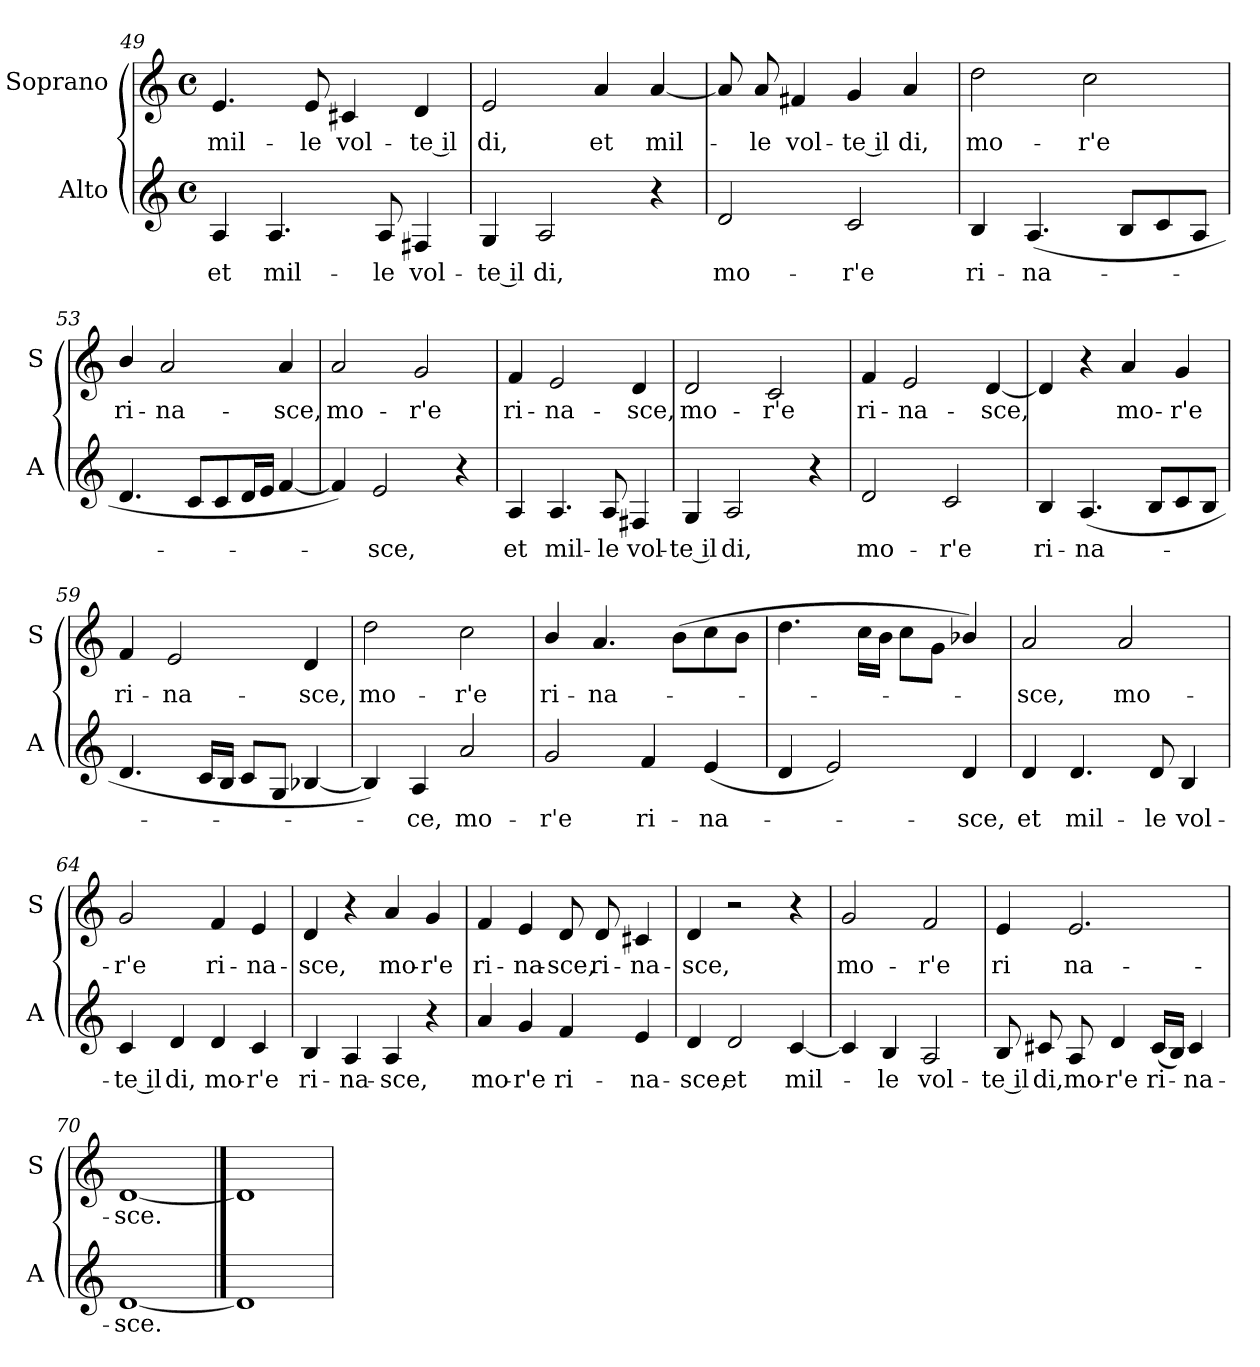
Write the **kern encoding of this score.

**kern	**text	**kern	**text
*part2	*part2	*part1	*part1
*staff2	*staff2	*staff1	*staff1
*I"Alto	*	*I"Soprano	*
*I'A	*	*I'S	*
*clefG2	*	*clefG2	*
*k[]	*	*k[]	*
*C:	*	*C:	*
*M4/4	*	*M4/4	*
*met(c)	*	*met(c)	*
=49	=49	=49	=49
!	!LO:LY:b	!	!LO:LY:b
4A	et	4.e	mil-
!	!LO:LY:b	!	!
4.A	mil-	.	.
!	!	!	!LO:LY:b
.	.	8e	-le
!	!	!	!LO:LY:b
.	.	4c#X	vol-
!	!LO:LY:b	!	!
8A	-le	.	.
!	!LO:LY:b	!	!LO:LY:b
4F#X	vol-	4d	-te il
=50	=50	=50	=50
!	!LO:LY:b	!	!LO:LY:b
4G	-te il	2e	di,
!	!LO:LY:b	!	!
2A	di,	.	.
!	!	!	!LO:LY:b
.	.	4a	et
!	!	!	!LO:LY:b
4r	.	[4a	mil-
=51	=51	=51	=51
!	!LO:LY:b	!	!
2d	mo-	8a]	.
!	!	!	!LO:LY:b
.	.	8a	le
!	!	!	!LO:LY:b
.	.	4f#X	vol-
!	!LO:LY:b	!	!LO:LY:b
2c	-r'e	4g	-te il
!	!	!	!LO:LY:b
.	.	4a	di,
!!LO:LB:g=z
=52	=52	=52	=52
!	!LO:LY:b	!	!LO:LY:b
4B	ri-	2dd	mo-
!	!LO:LY:b	!	!
(<4.A	-na-	.	.
!	!	!	!LO:LY:b
.	.	2cc	-r'e
8BL	.	.	.
8c	.	.	.
8AJ	.	.	.
=53	=53	=53	=53
!	!	!	!LO:LY:b
4.d	.	4b/	ri-
!	!	!	!LO:LY:b
.	.	2a	-na-
8cL	.	.	.
8c	.	.	.
16dL	.	.	.
16eJJ	.	.	.
!	!	!	!LO:LY:b
[4f	.	4a	-sce,
=54	=54	=54	=54
!	!	!	!LO:LY:b
4f])	.	2a	mo-
!	!LO:LY:b	!	!
2e	sce,	.	.
!	!	!	!LO:LY:b
.	.	2g	-r'e
4r	.	.	.
=55	=55	=55	=55
!	!LO:LY:b	!	!LO:LY:b
4A	et	4f	ri-
!	!LO:LY:b	!	!LO:LY:b
4.A	mil-	2e	-na-
!	!LO:LY:b	!	!
8A	-le	.	.
!	!LO:LY:b	!	!LO:LY:b
4F#X	vol-	4d	-sce,
=56	=56	=56	=56
!	!LO:LY:b	!	!LO:LY:b
4G	-te il	2d	mo-
!	!LO:LY:b	!	!
2A	di,	.	.
!	!	!	!LO:LY:b
.	.	2c	-r'e
4r	.	.	.
=57	=57	=57	=57
!	!LO:LY:b	!	!LO:LY:b
2d	mo-	4f	ri-
!	!	!	!LO:LY:b
.	.	2e	-na-
!	!LO:LY:b	!	!
2c	-r'e	.	.
!	!	!	!LO:LY:b
.	.	[4d	-sce,
=58	=58	=58	=58
!	!LO:LY:b	!	!
4B	ri-	4d]	.
!	!LO:LY:b	!	!
(<4.A	-na-	4r	.
!	!	!	!LO:LY:b
.	.	4a	mo-
8BL	.	.	.
!	!	!	!LO:LY:b
8c	.	4g	-r'e
8BJ	.	.	.
!!LO:LB:g=z
=59	=59	=59	=59
!	!	!	!LO:LY:b
4.d	.	4f	ri-
!	!	!	!LO:LY:b
.	.	2e	-na-
16cLL	.	.	.
16BJJ	.	.	.
8cL	.	.	.
8GJ	.	.	.
!	!	!	!LO:LY:b
[4B-X	.	4d	-sce,
=60	=60	=60	=60
!	!	!	!LO:LY:b
4B-])	.	2dd	mo-
!	!LO:LY:b	!	!
4A	ce,	.	.
!	!LO:LY:b	!	!LO:LY:b
2a	mo-	2cc	-r'e
=61	=61	=61	=61
!	!LO:LY:b	!	!LO:LY:b
2g	-r'e	4b/	ri-
!	!	!	!LO:LY:b
.	.	4.a	-na-
!	!LO:LY:b	!	!
4f	ri-	.	.
.	.	(>8bL	.
!	!LO:LY:b	!	!
(<4e	-na-	8cc	.
.	.	8bJ	.
=62	=62	=62	=62
4d	.	4.dd	.
2e)	.	.	.
.	.	16ccLL	.
.	.	16bJJ	.
.	.	8cc\L	.
.	.	8g\J	.
!	!LO:LY:b	!	!
4d	sce,	4b-X/)	.
=63	=63	=63	=63
!	!LO:LY:b	!	!LO:LY:b
4d	et	2a	sce,
!	!LO:LY:b	!	!
4.d	mil-	.	.
!	!	!	!LO:LY:b
.	.	2a	mo-
!	!LO:LY:b	!	!
8d	-le	.	.
!	!LO:LY:b	!	!
4B	vol-	.	.
=64	=64	=64	=64
!	!LO:LY:b	!	!LO:LY:b
4c	-te il	2g	-r'e
!	!LO:LY:b	!	!
4d	di,	.	.
!	!LO:LY:b	!	!LO:LY:b
4d	mo-	4f	ri-
!	!LO:LY:b	!	!LO:LY:b
4c	-r'e	4e	-na-
=65	=65	=65	=65
!	!LO:LY:b	!	!LO:LY:b
4B	ri-	4d	-sce,
!	!LO:LY:b	!	!
4A	-na-	4r	.
!	!LO:LY:b	!	!LO:LY:b
4A	-sce,	4a	mo-
!	!	!	!LO:LY:b
4r	.	4g	-r'e
!!LO:LB:g=z
=66	=66	=66	=66
!	!LO:LY:b	!	!LO:LY:b
4a	mo-	4f	ri-
!	!LO:LY:b	!	!LO:LY:b
4g	-r'e	4e	-na-
!	!LO:LY:b	!	!LO:LY:b
4f	ri-	8d	-sce,
!	!	!	!LO:LY:b
.	.	8d	ri-
!	!LO:LY:b	!	!LO:LY:b
4e	-na-	4c#X	-na-
=67	=67	=67	=67
!	!LO:LY:b	!	!LO:LY:b
4d	-sce,	4d	-sce,
!	!LO:LY:b	!	!
2d	et	2r	.
!	!LO:LY:b	!	!
[4c	mil-	4r	.
=68	=68	=68	=68
!	!	!	!LO:LY:b
4c]	.	2g	mo-
!	!LO:LY:b	!	!
4B	le	.	.
!	!LO:LY:b	!	!LO:LY:b
2A	vol-	2f	-r'e
=69	=69	=69	=69
!	!LO:LY:b	!	!LO:LY:b
8B	-te il	4e	ri
!	!LO:LY:b	!	!
8c#	di,	.	.
!	!LO:LY:b	!	!LO:LY:b
8A	mo-	2.e	na-
!	!LO:LY:b	!	!
4d	-r'e	.	.
!	!LO:LY:b	!	!
(<16c#LL	ri-	.	.
16BJJ)	.	.	.
!	!LO:LY:b	!	!
4c#	na-	.	.
=70	=70	=70	=70
!	!LO:LY:b	!	!LO:LY:b
[1d	-sce.	[1d	-sce.
==71	==71	==71	==71
1d]	.	1d]	.
=	=	=	=
*-	*-	*-	*-
